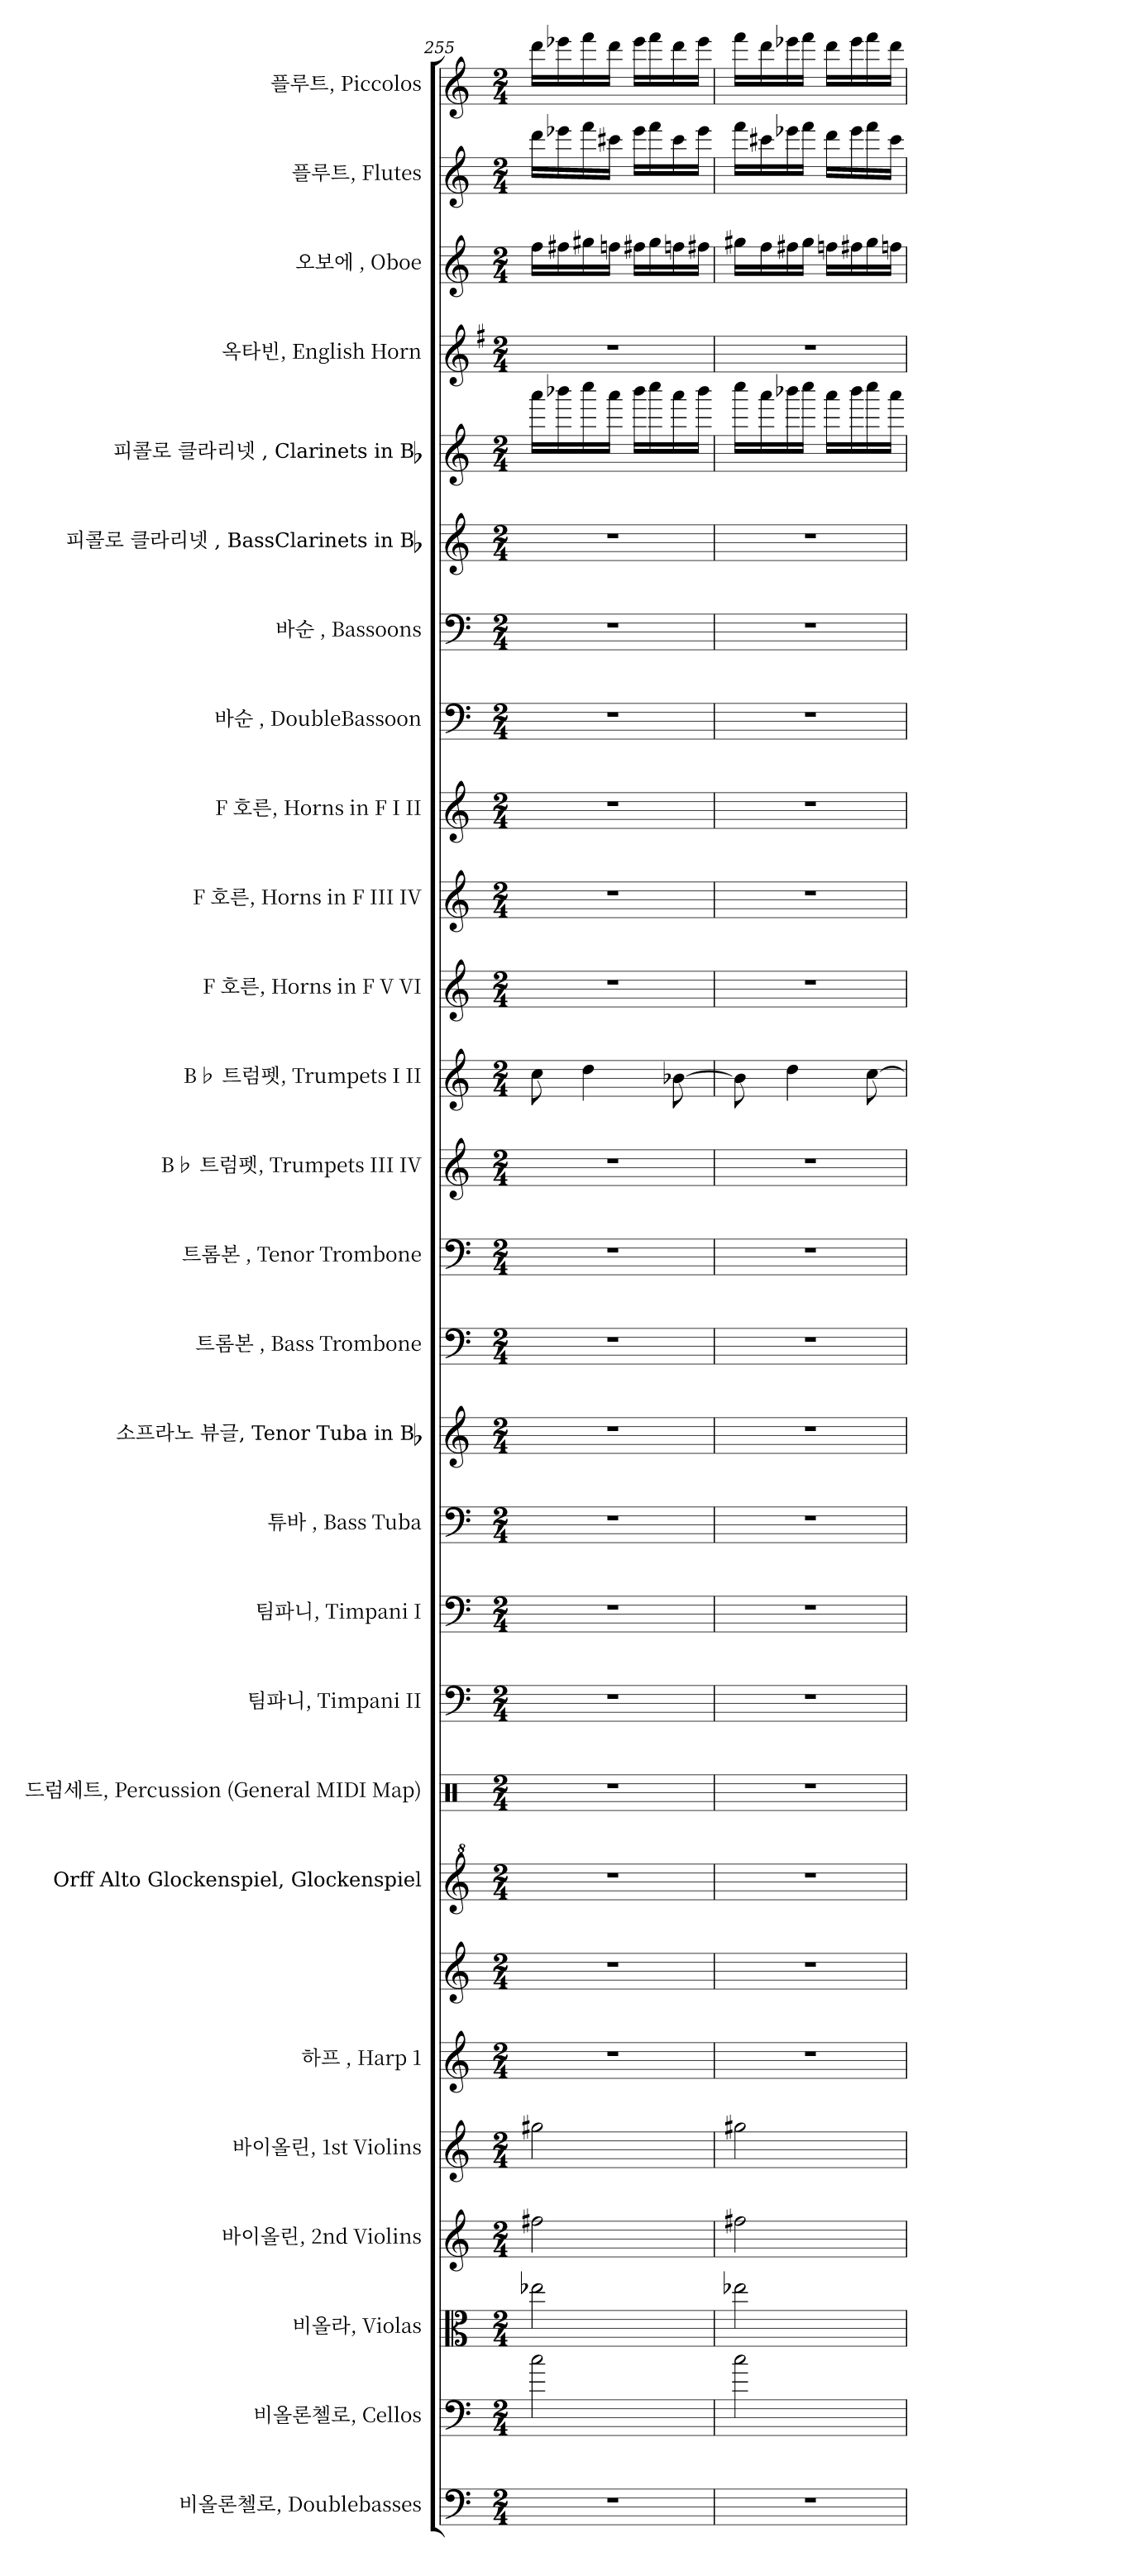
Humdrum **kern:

**kern	**kern	**kern	**kern	**kern	**kern	**kern	**kern	**kern	**kern	**kern	**kern	**kern	**kern	**kern	**kern	**kern	**kern	**kern	**kern	**kern	**kern	**kern	**kern	**kern	**kern	**kern	**kern
*part27	*part26	*part25	*part24	*part23	*part22	*part22	*part21	*part20	*part19	*part18	*part17	*part16	*part15	*part14	*part13	*part12	*part11	*part10	*part9	*part8	*part7	*part6	*part5	*part4	*part3	*part2	*part1
*staff28	*staff27	*staff26	*staff25	*staff24	*staff23	*staff22	*staff21	*staff20	*staff19	*staff18	*staff17	*staff16	*staff15	*staff14	*staff13	*staff12	*staff11	*staff10	*staff9	*staff8	*staff7	*staff6	*staff5	*staff4	*staff3	*staff2	*staff1
*I"비올론첼로, Doublebasses	*I"비올론첼로, Cellos	*I"비올라, Violas	*I"바이올린, 2nd Violins	*I"바이올린, 1st Violins	*I"하프 , Harp 1	*	*I"Orff Alto Glockenspiel, Glockenspiel	*I"드럼세트, Percussion (General MIDI Map)	*I"팀파니, Timpani II	*I"팀파니, Timpani I	*I"튜바 , Bass Tuba	*I"소프라노 뷰글, Tenor Tuba in Bb	*I"트롬본 , Bass Trombone	*I"트롬본 , Tenor Trombone	*I"B♭ 트럼펫, Trumpets III IV	*I"B♭ 트럼펫, Trumpets I II	*I"F 호른, Horns in F  V  VI	*I"F 호른, Horns in F III IV	*I"F 호른, Horns in F  I  II	*I"바순 , DoubleBassoon	*I"바순 , Bassoons	*I"피콜로 클라리넷 , BassClarinets in Bb	*I"피콜로 클라리넷 , Clarinets in Bb	*I"옥타빈, English Horn	*I"오보에 , Oboe	*I"플루트, Flutes	*I"플루트, Piccolos
*	*	*I'Vlas.	*I'Vlns.	*I'Vlns.	*I'Hrp.	*	*I'O. A. Glk.	*	*I'Timp.	*I'Timp.	*I'Tba.	*	*I'Tbn.	*I'Tbn.	*I'B♭ Tpt.	*I'B♭ Tpt.	*I'F Hn.	*I'F Hn.	*I'F Hn.	*	*I'Bsn.	*	*	*	*I'Ob.	*I'Fl.	*
*clefF4	*clefF4	*clefC3	*clefG2	*clefG2	*clefG2	*clefG2	*clefG^2	*clefX	*clefF4	*clefF4	*clefF4	*clefG2	*clefF4	*clefF4	*clefG2	*clefG2	*clefG2	*clefG2	*clefG2	*clefF4	*clefF4	*clefG2	*clefG2	*clefG2	*clefG2	*clefG2	*clefG2
*	*	*	*	*	*	*	*	*	*	*	*	*	*	*	*ITrd1c2	*ITrd1c2	*ITrd4c7	*ITrd4c7	*ITrd4c7	*	*	*ITrd-5c-8	*ITrd-5c-8	*ITrd4c7	*	*	*
*k[]	*k[]	*k[]	*k[]	*k[]	*k[]	*k[]	*k[]	*k[]	*k[]	*k[]	*k[]	*k[]	*k[]	*k[]	*k[b-e-]	*k[b-e-]	*k[b-]	*k[b-]	*k[b-]	*k[]	*k[]	*k[b-e-a-d-]	*k[b-e-a-d-]	*k[]	*k[]	*k[]	*k[]
*M2/4	*M2/4	*M2/4	*M2/4	*M2/4	*M2/4	*M2/4	*M2/4	*M2/4	*M2/4	*M2/4	*M2/4	*M2/4	*M2/4	*M2/4	*M2/4	*M2/4	*M2/4	*M2/4	*M2/4	*M2/4	*M2/4	*M2/4	*M2/4	*M2/4	*M2/4	*M2/4	*M2/4
=255	=255	=255	=255	=255	=255	=255	=255	=255	=255	=255	=255	=255	=255	=255	=255	=255	=255	=255	=255	=255	=255	=255	=255	=255	=255	=255	=255
2r	2cc\	2ee-X\	2ff#X\	2gg#X\	2r	2r	2r	2r	2r	2r	2r	2r	2r	2r	2r	8b-\	2r	2r	2r	2r	2r	2r	16ffff\LL	2r	16ff\LL	16ddd\LL	16ddd\LL
.	.	.	.	.	.	.	.	.	.	.	.	.	.	.	.	.	.	.	.	.	.	.	16gggg-X\	.	16ff#X\	16eee-X\	16eee-X\
.	.	.	.	.	.	.	.	.	.	.	.	.	.	.	.	4cc\	.	.	.	.	.	.	16aaaa-\	.	16gg#X\	16fff\	16fff\
.	.	.	.	.	.	.	.	.	.	.	.	.	.	.	.	.	.	.	.	.	.	.	16ffff\JJ	.	16ffn\JJ	16ccc#X\JJ	16ddd\JJ
.	.	.	.	.	.	.	.	.	.	.	.	.	.	.	.	.	.	.	.	.	.	.	16gggg-\LL	.	16ff#X\LL	16eee-\LL	16eee-\LL
.	.	.	.	.	.	.	.	.	.	.	.	.	.	.	.	.	.	.	.	.	.	.	16aaaa-\	.	16gg#\	16fff\	16fff\
.	.	.	.	.	.	.	.	.	.	.	.	.	.	.	.	[8a-X\	.	.	.	.	.	.	16ffff\	.	16ffn\	16ccc#\	16ddd\
.	.	.	.	.	.	.	.	.	.	.	.	.	.	.	.	.	.	.	.	.	.	.	16gggg-\JJ	.	16ff#X\JJ	16eee-\JJ	16eee-\JJ
!!LO:PB:g=z
=256	=256	=256	=256	=256	=256	=256	=256	=256	=256	=256	=256	=256	=256	=256	=256	=256	=256	=256	=256	=256	=256	=256	=256	=256	=256	=256	=256
2r	2cc\	2ee-X\	2ff#X\	2gg#X\	2r	2r	2r	2r	2r	2r	2r	2r	2r	2r	2r	8a-\]	2r	2r	2r	2r	2r	2r	16aaaa-\LL	2r	16gg#X\LL	16fff\LL	16fff\LL
.	.	.	.	.	.	.	.	.	.	.	.	.	.	.	.	.	.	.	.	.	.	.	16ffff\	.	16ff\	16ccc#X\	16ddd\
.	.	.	.	.	.	.	.	.	.	.	.	.	.	.	.	4cc\	.	.	.	.	.	.	16gggg-X\	.	16ff#X\	16eee-X\	16eee-X\
.	.	.	.	.	.	.	.	.	.	.	.	.	.	.	.	.	.	.	.	.	.	.	16aaaa-\JJ	.	16gg#\JJ	16fff\JJ	16fff\JJ
.	.	.	.	.	.	.	.	.	.	.	.	.	.	.	.	.	.	.	.	.	.	.	16ffff\LL	.	16ffn\LL	16ddd\LL	16ddd\LL
.	.	.	.	.	.	.	.	.	.	.	.	.	.	.	.	.	.	.	.	.	.	.	16gggg-\	.	16ff#X\	16eee-\	16eee-\
.	.	.	.	.	.	.	.	.	.	.	.	.	.	.	.	[8b-\	.	.	.	.	.	.	16aaaa-\	.	16gg#\	16fff\	16fff\
.	.	.	.	.	.	.	.	.	.	.	.	.	.	.	.	.	.	.	.	.	.	.	16ffff\JJ	.	16ffn\JJ	16ccc#\JJ	16ddd\JJ
=	=	=	=	=	=	=	=	=	=	=	=	=	=	=	=	=	=	=	=	=	=	=	=	=	=	=	=
*-	*-	*-	*-	*-	*-	*-	*-	*-	*-	*-	*-	*-	*-	*-	*-	*-	*-	*-	*-	*-	*-	*-	*-	*-	*-	*-	*-
